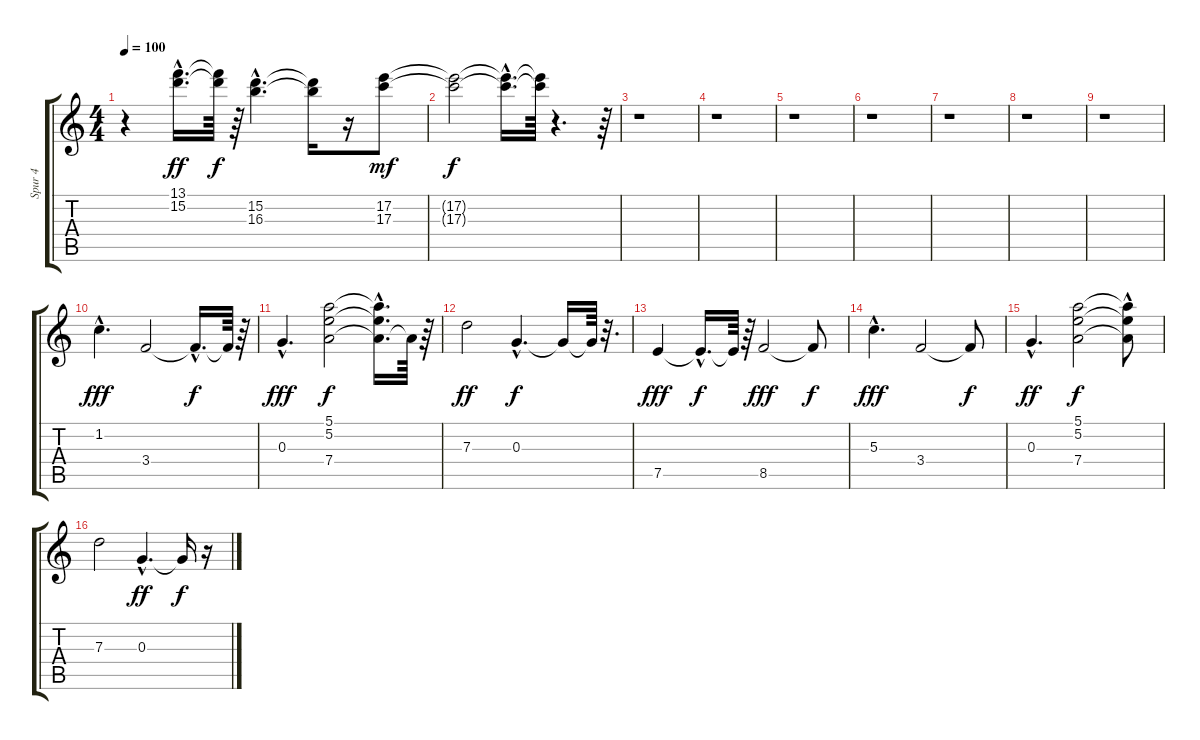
\track ("Spur 4" "Spur 4") {instrument acousticguitarnylon}
\staff {score tabs}
\tuning (E4 B3 G3 D3 A2 E2) {hide}
\ts (4 4)
\tempo 100
\clef g2
\ks c
r.4{dy f} (13.1{hac} 15.2{hac}).16{d dy ff} (13.1{t} 15.2{t}).64{dy f} r.64 (15.2{hac} 16.3{hac}).4{d} (15.2{t} 16.3{t}).16 r.16 (17.2 17.3).8{dy mf} |
(17.2{t} 17.3{t}).2{dy f} (17.2{hac t} 17.3{hac t}).16{d} (17.2{t} 17.3{t}).64 r.4{d} r.64 |
r.1 |
r.1 |
r.1 |
r.1 |
r.1 |
r.1 |
r.1 |
1.2{hac}.4{d dy fff} 3.4.2 3.4{hac t}.16{d dy f} 3.4{t}.64 r.64 |
0.3{hac}.4{d dy fff} (5.1 5.2 7.4).2{dy f} (5.1{t} 5.2{t} 7.4{hac t}).16{d} 7.4{t}.64 r.64 |
7.3.2{dy ff} 0.3{hac}.4{d dy f} 0.3{t}.16 0.3{t}.64 r.32{d} |
7.5.4{dy fff} 7.5{hac t}.16{d dy f} 7.5{t}.64 r.64 8.5.2{dy fff} 8.5{t}.8{dy f} |
5.3{hac}.4{d dy fff} 3.4.2 3.4{t}.8{dy f} |
0.3{hac}.4{d dy ff} (5.1 5.2 7.4).2{dy f} (5.1{hac t} 5.2{t} 7.4{t}).8 |
7.3.2 0.3{hac}.4{d dy ff} 0.3{t}.16{dy f} r.16
